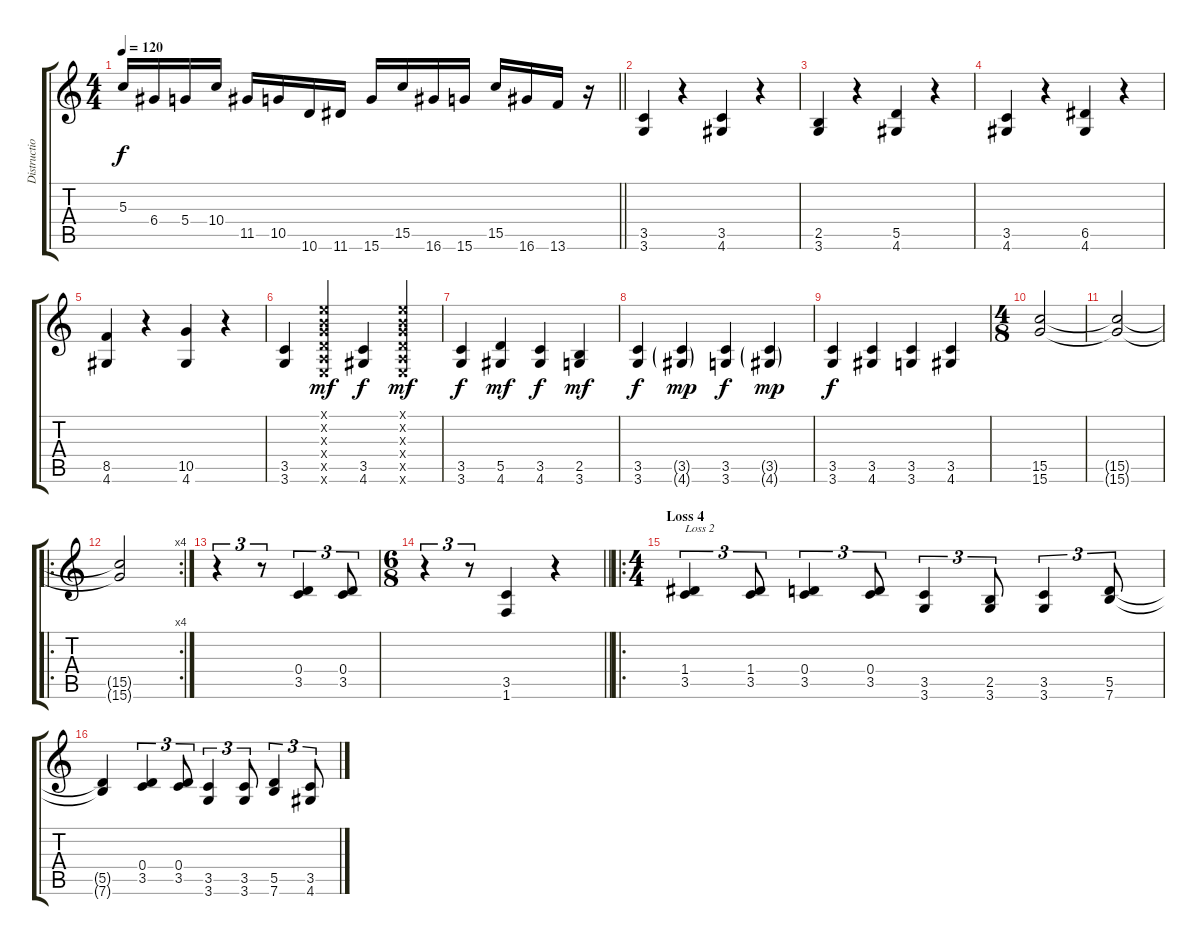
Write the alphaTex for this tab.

\track ("Distruction Guitar 2" "Distructio") {instrument distortionguitar}
\staff {score tabs}
\tuning (E4 B3 G3 D3 A2 E2) {hide}
\ts (4 4)
\tempo 120
\clef g2
\barLineRight lightlight
\ks c
5.3.16{dy f} 6.4.16 5.4.16 10.4.16 11.5.16 10.5.16 10.6.16 11.6.16 15.6.16 15.5.16 16.6.16 15.6.16 15.5.16 16.6.16 13.6.16 r.16 |
(3.5 3.6).4{balance 11} r.4 (3.5 4.6).4 r.4 |
(2.5 3.6).4 r.4 (5.5 4.6).4 r.4 |
(3.5 4.6).4 r.4 (6.5 4.6).4 r.4 |
(8.5 4.6).4 r.4 (10.5 4.6).4 r.4 |
(3.5 3.6).4 (0.1{x} 0.2{x} 0.3{x} 0.4{x} 0.5{x} 0.6{x}).4{dy mf} (3.5 4.6).4{dy f} (0.1{x} 0.2{x} 0.3{x} 0.4{x} 0.5{x} 0.6{x}).4{dy mf} |
(3.5 3.6).4{dy f} (5.5 4.6).4{dy mf} (3.5 4.6).4{dy f} (2.5 3.6).4{dy mf} |
(3.5 3.6).4{dy f balance 14} (3.5{g} 4.6{g}).4{dy mp} (3.5 3.6).4{dy f} (3.5{g} 4.6{g}).4{dy mp} |
(3.5 3.6).4{dy f} (3.5 4.6).4 (3.5 3.6).4 (3.5 4.6).4 |
\ts (4 8)
(15.5 15.6).2 |
(15.5{t} 15.6{t}).2 |
\ro
\rc 4
(15.5{t} 15.6{t}).2 |
r.4{tu (3 2)} r.8{tu (3 2)} (0.4 3.5).4{tu (3 2)} (0.4 3.5).8{tu (3 2)} |
\ts (6 8)
\barLineRight lightlight
r.4{tu (3 2)} r.8{tu (3 2)} (3.5 1.6).4 r.4 |
\ro
\ts (4 4)
\section ("" "Loss 4")
(1.4 3.5).4{tu (3 2) txt "Loss 2"} (1.4 3.5).8{tu (3 2)} (0.4 3.5).4{tu (3 2)} (0.4 3.5).8{tu (3 2)} (3.5 3.6).4{tu (3 2)} (2.5 3.6).8{tu (3 2)} (3.5 3.6).4{tu (3 2)} (5.5 7.6).8{tu (3 2)} |
(5.5{t} 7.6{t}).4 (0.4 3.5).4{tu (3 2)} (0.4 3.5).8{tu (3 2)} (3.5 3.6).4{tu (3 2)} (3.5 3.6).8{tu (3 2)} (5.5 7.6).4{tu (3 2)} (3.5 4.6).8{tu (3 2)}
